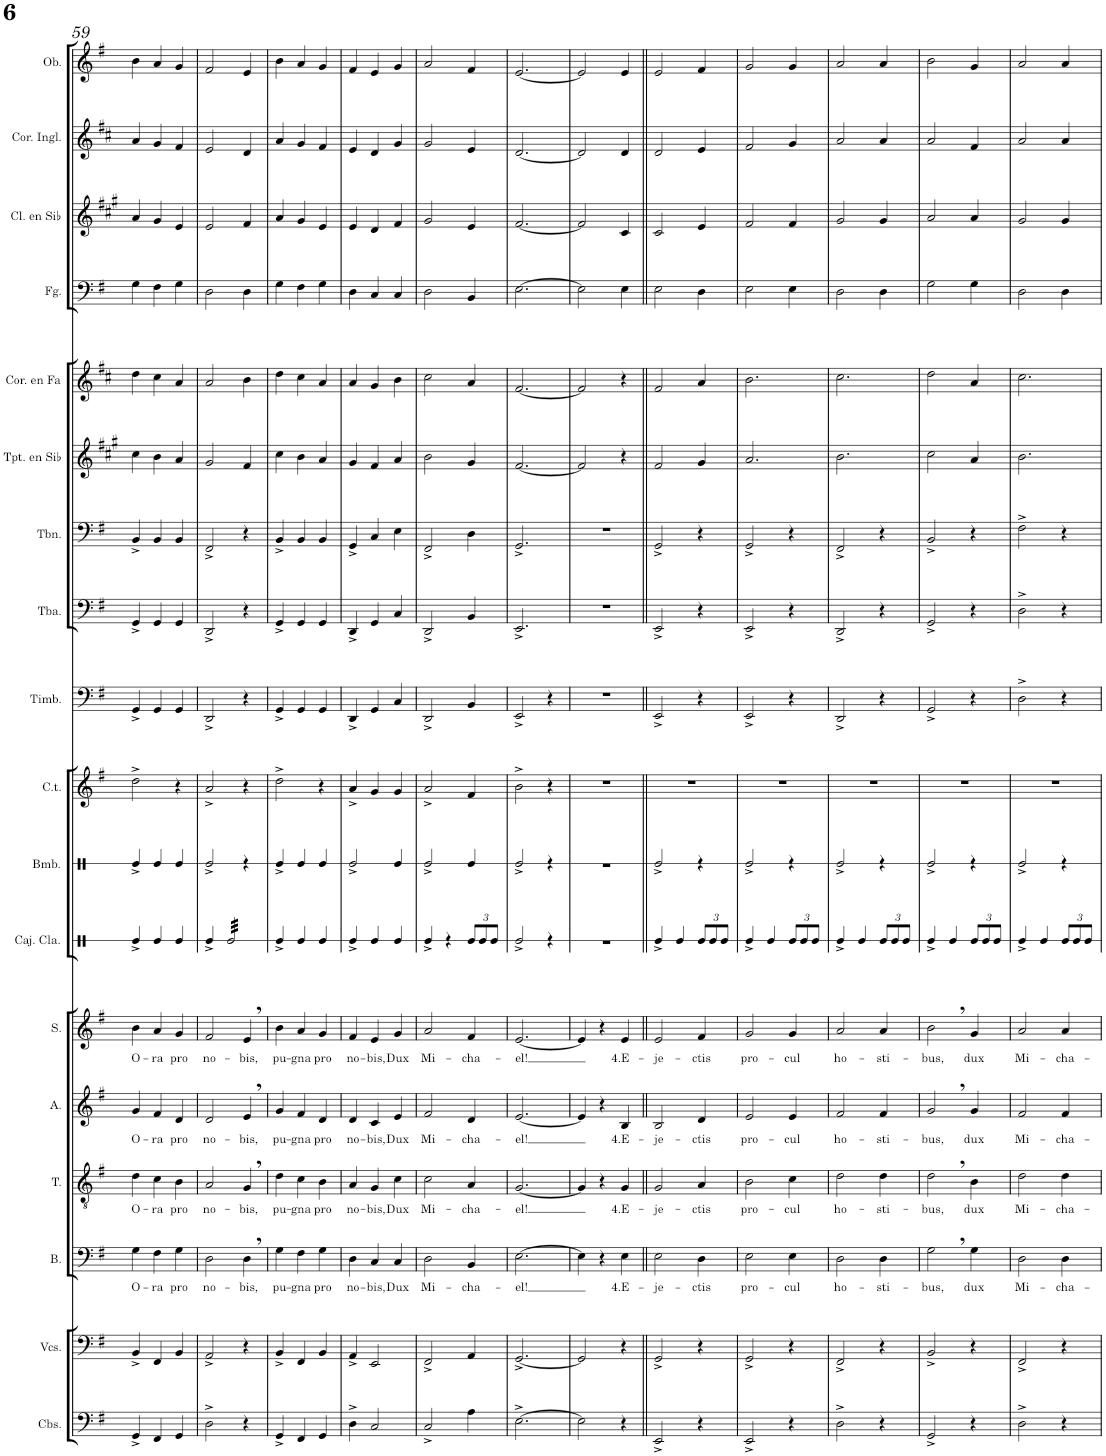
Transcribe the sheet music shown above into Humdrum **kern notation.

**kern	**kern	**kern	**text	**kern	**text	**kern	**text	**kern	**text	**kern	**kern	**kern	**kern	**kern	**kern	**kern	**kern	**kern	**kern	**kern	**kern
*part18	*part17	*part16	*part16	*part15	*part15	*part14	*part14	*part13	*part13	*part12	*part11	*part10	*part9	*part8	*part7	*part6	*part5	*part4	*part3	*part2	*part1
*staff18	*staff17	*staff16	*staff16	*staff15	*staff15	*staff14	*staff14	*staff13	*staff13	*staff12	*staff11	*staff10	*staff9	*staff8	*staff7	*staff6	*staff5	*staff4	*staff3	*staff2	*staff1
*I"Contrabajos	*I"Violonchelos	*I"Bajo	*	*I"Tenor	*	*I"Alto	*	*I"Soprano	*	*I"Caja clara	*I"Bombo	*I"Campanas tubulares	*I"Timbales	*I"Tuba	*I"Trombón	*I"Trompeta en Sib	*I"Corno en Fa	*I"Fagot	*I"Clarinete en Sib	*I"Corno inglés	*I"Oboe
*I'Cbs.	*I'Vcs.	*I'B.	*	*I'T.	*	*I'A.	*	*I'S.	*	*I'Caj. Cla.	*I'Bmb.	*I'C.t.	*I'Timb.	*I'Tba.	*I'Tbn.	*I'Tpt. en Sib	*I'Cor. en Fa	*I'Fg.	*I'Cl. en Sib	*I'Cor. Ingl.	*I'Ob.
!!LO:PB:g=z
*clefF4	*clefF4	*clefF4	*	*clefGv2	*	*clefG2	*	*clefG2	*	*clefX	*clefX	*clefG2	*clefF4	*clefF4	*clefF4	*clefG2	*clefG2	*clefF4	*clefG2	*clefG2	*clefG2
*Trd7c12	*	*	*	*	*	*	*	*	*	*	*	*	*	*	*	*Trd1c2	*Trd4c7	*	*Trd1c2	*Trd4c7	*
*k[f#]	*k[f#]	*k[f#]	*	*k[f#]	*	*k[f#]	*	*k[f#]	*	*k[]	*k[]	*k[f#]	*k[f#]	*k[f#]	*k[f#]	*k[f#c#g#]	*k[f#c#]	*k[f#]	*k[f#c#g#]	*k[f#c#]	*k[f#]
*M3/4	*M3/4	*M3/4	*	*M3/4	*	*M3/4	*	*M3/4	*	*M3/4	*M3/4	*M3/4	*M3/4	*M3/4	*M3/4	*M3/4	*M3/4	*M3/4	*M3/4	*M3/4	*M3/4
=59	=59	=59	=59	=59	=59	=59	=59	=59	=59	=59	=59	=59	=59	=59	=59	=59	=59	=59	=59	=59	=59
!	!	!	!LO:LY:b	!	!LO:LY:b	!	!LO:LY:b	!	!LO:LY:b	!	!	!	!	!	!	!	!	!	!	!	!
4GG^/	4BB^/	4G\	O-	4d\	O-	4g/	O-	4b\	O-	4Re^/	4Re^/	2dd^\	4GG^/	4GG^/	4BB^/	4cc#\	4dd\	4G\	4a/	4a/	4b\
!	!	!	!LO:LY:b	!	!LO:LY:b	!	!LO:LY:b	!	!LO:LY:b	!	!	!	!	!	!	!	!	!	!	!	!
4FF#/	4FF#/	4F#\	-ra	4c\	-ra	4f#/	-ra	4a/	-ra	4Re/	4Re/	.	4GG/	4GG/	4BB/	4b\	4cc#\	4F#\	4g#/	4g/	4a/
!	!	!	!LO:LY:b	!	!LO:LY:b	!	!LO:LY:b	!	!LO:LY:b	!	!	!	!	!	!	!	!	!	!	!	!
4GG/	4BB/	4G\	pro	4B\	pro	4d/	pro	4g/	pro	4Re/	4Re/	4r	4GG/	4GG/	4BB/	4a/	4a/	4G\	4e/	4f#/	4g/
=60	=60	=60	=60	=60	=60	=60	=60	=60	=60	=60	=60	=60	=60	=60	=60	=60	=60	=60	=60	=60	=60
!	!	!	!LO:LY:b	!	!LO:LY:b	!	!LO:LY:b	!	!LO:LY:b	!	!	!	!	!	!	!	!	!	!	!	!
2D^\	2AA^/	2D\	no-	2A/	no-	2d/	no-	2f#/	no-	4Re^/	2Re^/	2a^/	2DD^/	2DD^/	2FF#^/	2g#/	2a/	2D\	2e/	2e/	2f#/
*	*	*	*	*	*	*	*	*	*	*tremolo	*	*	*	*	*	*	*	*	*	*	*
.	.	.	.	.	.	.	.	.	.	32Re/LLL	.	.	.	.	.	.	.	.	.	.	.
.	.	.	.	.	.	.	.	.	.	32Re/	.	.	.	.	.	.	.	.	.	.	.
.	.	.	.	.	.	.	.	.	.	32Re/	.	.	.	.	.	.	.	.	.	.	.
.	.	.	.	.	.	.	.	.	.	32Re/	.	.	.	.	.	.	.	.	.	.	.
.	.	.	.	.	.	.	.	.	.	32Re/	.	.	.	.	.	.	.	.	.	.	.
.	.	.	.	.	.	.	.	.	.	32Re/	.	.	.	.	.	.	.	.	.	.	.
.	.	.	.	.	.	.	.	.	.	32Re/	.	.	.	.	.	.	.	.	.	.	.
.	.	.	.	.	.	.	.	.	.	32Re/	.	.	.	.	.	.	.	.	.	.	.
!	!	!	!LO:LY:b	!	!LO:LY:b	!	!LO:LY:b	!	!LO:LY:b	!	!	!	!	!	!	!	!	!	!	!	!
4r	4r	4D,\	-bis,	4G,/	-bis,	4e,/	-bis,	4e,/	-bis,	32Re/	4r	4r	4r	4r	4r	4f#/	4b\	4D\	4f#/	4d/	4e/
.	.	.	.	.	.	.	.	.	.	32Re/	.	.	.	.	.	.	.	.	.	.	.
.	.	.	.	.	.	.	.	.	.	32Re/	.	.	.	.	.	.	.	.	.	.	.
.	.	.	.	.	.	.	.	.	.	32Re/	.	.	.	.	.	.	.	.	.	.	.
.	.	.	.	.	.	.	.	.	.	32Re/	.	.	.	.	.	.	.	.	.	.	.
.	.	.	.	.	.	.	.	.	.	32Re/	.	.	.	.	.	.	.	.	.	.	.
.	.	.	.	.	.	.	.	.	.	32Re/	.	.	.	.	.	.	.	.	.	.	.
.	.	.	.	.	.	.	.	.	.	32Re/JJJ	.	.	.	.	.	.	.	.	.	.	.
*	*	*	*	*	*	*	*	*	*	*Xtremolo	*	*	*	*	*	*	*	*	*	*	*
=61	=61	=61	=61	=61	=61	=61	=61	=61	=61	=61	=61	=61	=61	=61	=61	=61	=61	=61	=61	=61	=61
!	!	!	!LO:LY:b	!	!LO:LY:b	!	!LO:LY:b	!	!LO:LY:b	!	!	!	!	!	!	!	!	!	!	!	!
4GG^/	4BB^/	4G\	pu-	4d\	pu-	4g/	pu-	4b\	pu-	4Re^/	4Re^/	2dd^\	4GG^/	4GG^/	4BB^/	4cc#\	4dd\	4G\	4a/	4a/	4b\
!	!	!	!LO:LY:b	!	!LO:LY:b	!	!LO:LY:b	!	!LO:LY:b	!	!	!	!	!	!	!	!	!	!	!	!
4FF#/	4FF#/	4F#\	-gna	4c\	-gna	4f#/	-gna	4a/	-gna	4Re/	4Re/	.	4GG/	4GG/	4BB/	4b\	4cc#\	4F#\	4g#/	4g/	4a/
!	!	!	!LO:LY:b	!	!LO:LY:b	!	!LO:LY:b	!	!LO:LY:b	!	!	!	!	!	!	!	!	!	!	!	!
4GG/	4BB/	4G\	pro	4B\	pro	4d/	pro	4g/	pro	4Re/	4Re/	4r	4GG/	4GG/	4BB/	4a/	4a/	4G\	4e/	4f#/	4g/
=62	=62	=62	=62	=62	=62	=62	=62	=62	=62	=62	=62	=62	=62	=62	=62	=62	=62	=62	=62	=62	=62
!	!	!	!LO:LY:b	!	!LO:LY:b	!	!LO:LY:b	!	!LO:LY:b	!	!	!	!	!	!	!	!	!	!	!	!
4D^\	4AA^/	4D\	no-	4A/	no-	4d/	no-	4f#/	no-	4Re^/	2Re^/	4a^/	4DD^/	4DD^/	4GG^/	4g#/	4a/	4D\	4e/	4e/	4f#/
!	!	!	!LO:LY:b	!	!LO:LY:b	!	!LO:LY:b	!	!LO:LY:b	!	!	!	!	!	!	!	!	!	!	!	!
2C/	2EE/	4C/	-bis,	4G/	-bis,	4c/	-bis,	4e/	-bis,	4Re/	.	4g/	4GG/	4GG/	4C/	4f#/	4g/	4C/	4d/	4d/	4e/
!	!	!	!LO:LY:b	!	!LO:LY:b	!	!LO:LY:b	!	!LO:LY:b	!	!	!	!	!	!	!	!	!	!	!	!
.	.	4C/	Dux	4c\	Dux	4e/	Dux	4g/	Dux	4Re/	4Re/	4g/	4C/	4C/	4E\	4a/	4b\	4C/	4f#/	4g/	4g/
=63	=63	=63	=63	=63	=63	=63	=63	=63	=63	=63	=63	=63	=63	=63	=63	=63	=63	=63	=63	=63	=63
!	!	!	!LO:LY:b	!	!LO:LY:b	!	!LO:LY:b	!	!LO:LY:b	!	!	!	!	!	!	!	!	!	!	!	!
2C^/	2FF#^/	2D\	Mi-	2c\	Mi-	2f#/	Mi-	2a/	Mi-	4Re^/	2Re^/	2a^/	2DD^/	2DD^/	2FF#^/	2b\	2cc#\	2D\	2g#/	2g/	2a/
.	.	.	.	.	.	.	.	.	.	4r	.	.	.	.	.	.	.	.	.	.	.
!	!	!	!LO:LY:b	!	!LO:LY:b	!	!LO:LY:b	!	!LO:LY:b	!	!	!	!	!	!	!	!	!	!	!	!
*	*	*	*	*	*	*	*	*	*	*Xbrackettup	*	*	*	*	*	*	*	*	*	*	*
4A\	4AA/	4BB/	-cha-	4A/	-cha-	4d/	-cha-	4f#/	-cha-	12Re/L	4Re/	4f#/	4BB/	4BB/	4D\	4g#/	4a/	4BB/	4e/	4e/	4f#/
.	.	.	.	.	.	.	.	.	.	12Re/	.	.	.	.	.	.	.	.	.	.	.
.	.	.	.	.	.	.	.	.	.	12Re/J	.	.	.	.	.	.	.	.	.	.	.
=64	=64	=64	=64	=64	=64	=64	=64	=64	=64	=64	=64	=64	=64	=64	=64	=64	=64	=64	=64	=64	=64
!	!	!	!LO:LY:b	!	!LO:LY:b	!	!LO:LY:b	!	!LO:LY:b	!	!	!	!	!	!	!	!	!	!	!	!
[2.E^\	[2.GG^/	[2.E\	-el!	[2.G/	-el!	[2.e/	-el!	[2.e/	-el!	2Re^/	2Re^/	2b^\	2EE^/	2.EE^/	2.GG^/	[2.f#/	[2.f#/	[2.E\	[2.f#/	[2.d/	[2.e/
.	.	.	.	.	.	.	.	.	.	4r	4r	4r	4r	.	.	.	.	.	.	.	.
=65	=65	=65	=65	=65	=65	=65	=65	=65	=65	=65	=65	=65	=65	=65	=65	=65	=65	=65	=65	=65	=65
2E\]	2GG/]	4E\]	.	4G/]	.	4e/]	.	4e/]	.	2.r	2.r	2.r	2.r	2.r	2.r	2f#/]	2f#/]	2E\]	2f#/]	2d/]	2e/]
.	.	4r	.	4r	.	4r	.	4r	.	.	.	.	.	.	.	.	.	.	.	.	.
!	!	!	!LO:LY:b	!	!LO:LY:b	!	!LO:LY:b	!	!LO:LY:b	!	!	!	!	!	!	!	!	!	!	!	!
4r	4r	4E\	4.E-	4G/	4.E-	4B/	4.E-	4e/	4.E-	.	.	.	.	.	.	4r	4r	4E\	4c#/	4d/	4e/
=66||	=66||	=66||	=66||	=66||	=66||	=66||	=66||	=66||	=66||	=66||	=66||	=66||	=66||	=66||	=66||	=66||	=66||	=66||	=66||	=66||	=66||
!	!	!	!LO:LY:b	!	!LO:LY:b	!	!LO:LY:b	!	!LO:LY:b	!	!	!	!	!	!	!	!	!	!	!	!
2EE^/	2GG^/	2E\	-je-	2G/	-je-	2B/	-je-	2e/	-je-	4Re^/	2Re^/	2.r	2EE^/	2EE^/	2GG^/	2f#/	2f#/	2E\	2c#/	2d/	2e/
.	.	.	.	.	.	.	.	.	.	4Re/	.	.	.	.	.	.	.	.	.	.	.
!	!	!	!LO:LY:b	!	!LO:LY:b	!	!LO:LY:b	!	!LO:LY:b	!	!	!	!	!	!	!	!	!	!	!	!
4r	4r	4D\	-ctis	4A/	-ctis	4d/	-ctis	4f#/	-ctis	12Re/L	4r	.	4r	4r	4r	4g#/	4a/	4D\	4e/	4e/	4f#/
.	.	.	.	.	.	.	.	.	.	12Re/	.	.	.	.	.	.	.	.	.	.	.
.	.	.	.	.	.	.	.	.	.	12Re/J	.	.	.	.	.	.	.	.	.	.	.
=67	=67	=67	=67	=67	=67	=67	=67	=67	=67	=67	=67	=67	=67	=67	=67	=67	=67	=67	=67	=67	=67
!	!	!	!LO:LY:b	!	!LO:LY:b	!	!LO:LY:b	!	!LO:LY:b	!	!	!	!	!	!	!	!	!	!	!	!
2EE^/	2GG^/	2E\	pro-	2B\	pro-	2e/	pro-	2g/	pro-	4Re^/	2Re^/	2.r	2EE^/	2EE^/	2GG^/	2.a/	2.b\	2E\	2f#/	2f#/	2g/
.	.	.	.	.	.	.	.	.	.	4Re/	.	.	.	.	.	.	.	.	.	.	.
!	!	!	!LO:LY:b	!	!LO:LY:b	!	!LO:LY:b	!	!LO:LY:b	!	!	!	!	!	!	!	!	!	!	!	!
4r	4r	4E\	-cul	4c\	-cul	4e/	-cul	4g/	-cul	12Re/L	4r	.	4r	4r	4r	.	.	4E\	4f#/	4g/	4g/
.	.	.	.	.	.	.	.	.	.	12Re/	.	.	.	.	.	.	.	.	.	.	.
.	.	.	.	.	.	.	.	.	.	12Re/J	.	.	.	.	.	.	.	.	.	.	.
=68	=68	=68	=68	=68	=68	=68	=68	=68	=68	=68	=68	=68	=68	=68	=68	=68	=68	=68	=68	=68	=68
!	!	!	!LO:LY:b	!	!LO:LY:b	!	!LO:LY:b	!	!LO:LY:b	!	!	!	!	!	!	!	!	!	!	!	!
2D^\	2FF#^/	2D\	ho-	2d\	ho-	2f#/	ho-	2a/	ho-	4Re^/	2Re^/	2.r	2DD^/	2DD^/	2FF#^/	2.b\	2.cc#\	2D\	2g#/	2a/	2a/
.	.	.	.	.	.	.	.	.	.	4Re/	.	.	.	.	.	.	.	.	.	.	.
!	!	!	!LO:LY:b	!	!LO:LY:b	!	!LO:LY:b	!	!LO:LY:b	!	!	!	!	!	!	!	!	!	!	!	!
4r	4r	4D\	-sti-	4d\	-sti-	4f#/	-sti-	4a/	-sti-	12Re/L	4r	.	4r	4r	4r	.	.	4D\	4g#/	4a/	4a/
.	.	.	.	.	.	.	.	.	.	12Re/	.	.	.	.	.	.	.	.	.	.	.
.	.	.	.	.	.	.	.	.	.	12Re/J	.	.	.	.	.	.	.	.	.	.	.
=69	=69	=69	=69	=69	=69	=69	=69	=69	=69	=69	=69	=69	=69	=69	=69	=69	=69	=69	=69	=69	=69
!	!	!	!LO:LY:b	!	!LO:LY:b	!	!LO:LY:b	!	!LO:LY:b	!	!	!	!	!	!	!	!	!	!	!	!
2GG^/	2BB^/	2G,\	-bus,	2d,\	-bus,	2g,/	-bus,	2b,\	-bus,	4Re^/	2Re^/	2.r	2GG^/	2GG^/	2BB^/	2cc#\	2dd\	2G\	2a/	2a/	2b\
.	.	.	.	.	.	.	.	.	.	4Re/	.	.	.	.	.	.	.	.	.	.	.
!	!	!	!LO:LY:b	!	!LO:LY:b	!	!LO:LY:b	!	!LO:LY:b	!	!	!	!	!	!	!	!	!	!	!	!
4r	4r	4G\	dux	4B\	dux	4g/	dux	4g/	dux	12Re/L	4r	.	4r	4r	4r	4a/	4a/	4G\	4a/	4f#/	4g/
.	.	.	.	.	.	.	.	.	.	12Re/	.	.	.	.	.	.	.	.	.	.	.
.	.	.	.	.	.	.	.	.	.	12Re/J	.	.	.	.	.	.	.	.	.	.	.
=70	=70	=70	=70	=70	=70	=70	=70	=70	=70	=70	=70	=70	=70	=70	=70	=70	=70	=70	=70	=70	=70
!	!	!	!LO:LY:b	!	!LO:LY:b	!	!LO:LY:b	!	!LO:LY:b	!	!	!	!	!	!	!	!	!	!	!	!
2D^\	2FF#^/	2D\	Mi-	2d\	Mi-	2f#/	Mi-	2a/	Mi-	4Re^/	2Re^/	2.r	2D^\	2D^\	2F#^\	2.b\	2.cc#\	2D\	2g#/	2a/	2a/
.	.	.	.	.	.	.	.	.	.	4Re/	.	.	.	.	.	.	.	.	.	.	.
!	!	!	!LO:LY:b	!	!LO:LY:b	!	!LO:LY:b	!	!LO:LY:b	!	!	!	!	!	!	!	!	!	!	!	!
4r	4r	4D\	-cha-	4d\	-cha-	4f#/	-cha-	4a/	-cha-	12Re/L	4r	.	4r	4r	4r	.	.	4D\	4g#/	4a/	4a/
.	.	.	.	.	.	.	.	.	.	12Re/	.	.	.	.	.	.	.	.	.	.	.
.	.	.	.	.	.	.	.	.	.	12Re/J	.	.	.	.	.	.	.	.	.	.	.
=	=	=	=	=	=	=	=	=	=	=	=	=	=	=	=	=	=	=	=	=	=
*-	*-	*-	*-	*-	*-	*-	*-	*-	*-	*-	*-	*-	*-	*-	*-	*-	*-	*-	*-	*-	*-
